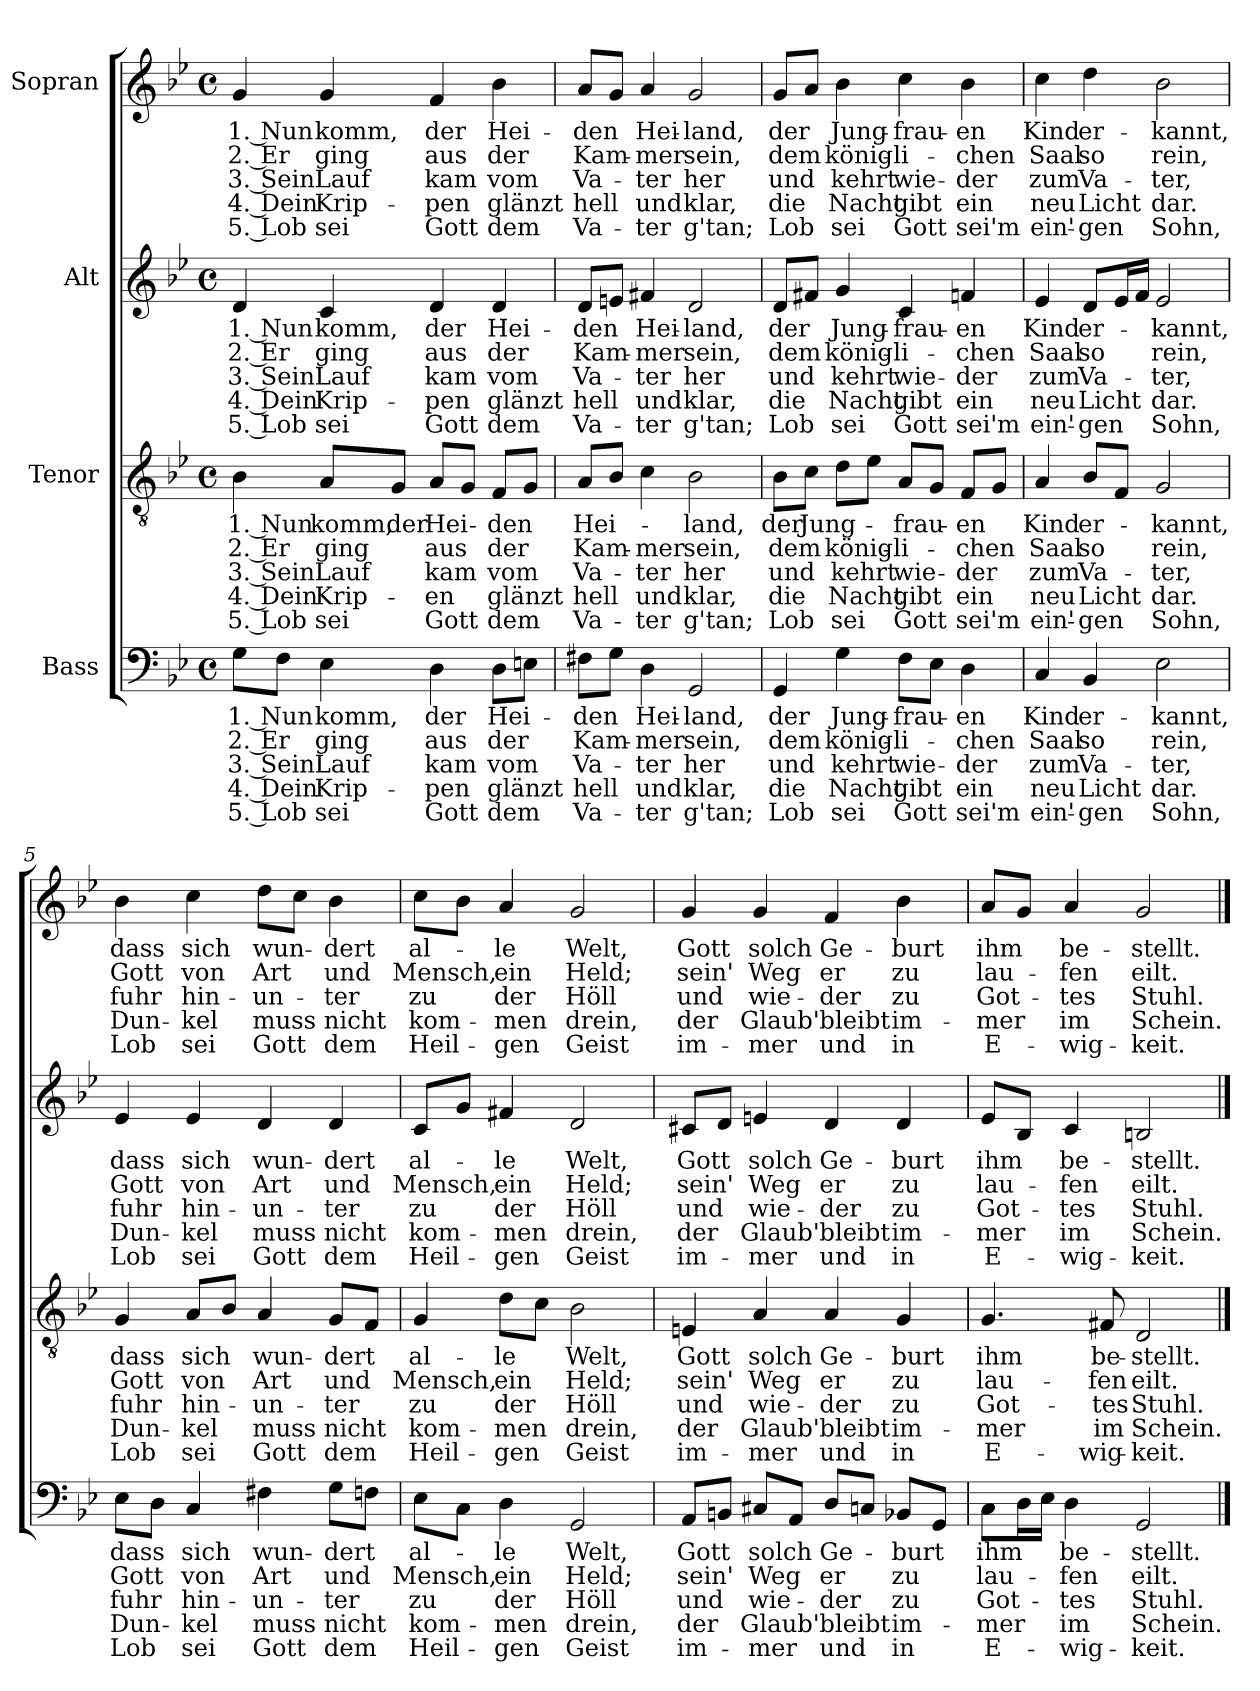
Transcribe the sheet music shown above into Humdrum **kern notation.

**kern	**text	**text	**text	**text	**text	**kern	**text	**text	**text	**text	**text	**kern	**text	**text	**text	**text	**text	**kern	**text	**text	**text	**text	**text
*part4	*part4	*part4	*part4	*part4	*part4	*part3	*part3	*part3	*part3	*part3	*part3	*part2	*part2	*part2	*part2	*part2	*part2	*part1	*part1	*part1	*part1	*part1	*part1
*staff4	*staff4	*staff4	*staff4	*staff4	*staff4	*staff3	*staff3	*staff3	*staff3	*staff3	*staff3	*staff2	*staff2	*staff2	*staff2	*staff2	*staff2	*staff1	*staff1	*staff1	*staff1	*staff1	*staff1
*I"Bass	*	*	*	*	*	*I"Tenor	*	*	*	*	*	*I"Alt	*	*	*	*	*	*I"Sopran	*	*	*	*	*
*clefF4	*	*	*	*	*	*clefGv2	*	*	*	*	*	*clefG2	*	*	*	*	*	*clefG2	*	*	*	*	*
*k[b-e-]	*	*	*	*	*	*k[b-e-]	*	*	*	*	*	*k[b-e-]	*	*	*	*	*	*k[b-e-]	*	*	*	*	*
*B-:	*	*	*	*	*	*B-:	*	*	*	*	*	*B-:	*	*	*	*	*	*B-:	*	*	*	*	*
*M4/4	*	*	*	*	*	*M4/4	*	*	*	*	*	*M4/4	*	*	*	*	*	*M4/4	*	*	*	*	*
*met(c)	*	*	*	*	*	*met(c)	*	*	*	*	*	*met(c)	*	*	*	*	*	*met(c)	*	*	*	*	*
*MM120	*	*	*	*	*	*MM120	*	*	*	*	*	*MM120	*	*	*	*	*	*MM120	*	*	*	*	*
=1	=1	=1	=1	=1	=1	=1	=1	=1	=1	=1	=1	=1	=1	=1	=1	=1	=1	=1	=1	=1	=1	=1	=1
!	!LO:LY:b	!LO:LY:b	!LO:LY:b	!LO:LY:b	!LO:LY:b	!	!LO:LY:b	!LO:LY:b	!LO:LY:b	!LO:LY:b	!LO:LY:b	!	!LO:LY:b	!LO:LY:b	!LO:LY:b	!LO:LY:b	!LO:LY:b	!	!LO:LY:b	!LO:LY:b	!LO:LY:b	!LO:LY:b	!LO:LY:b
8G\L	1. Nun	2. Er	3. Sein	4. Dein	5. Lob	4B-\	1. Nun	2. Er	3. Sein	4. Dein	5. Lob	4d/	1. Nun	2. Er	3. Sein	4. Dein	5. Lob	4g/	1. Nun	2. Er	3. Sein	4. Dein	5. Lob
8F\J	.	.	.	.	.	.	.	.	.	.	.	.	.	.	.	.	.	.	.	.	.	.	.
!	!LO:LY:b	!LO:LY:b	!LO:LY:b	!LO:LY:b	!LO:LY:b	!	!LO:LY:b	!LO:LY:b	!LO:LY:b	!LO:LY:b	!LO:LY:b	!	!LO:LY:b	!LO:LY:b	!LO:LY:b	!LO:LY:b	!LO:LY:b	!	!LO:LY:b	!LO:LY:b	!LO:LY:b	!LO:LY:b	!LO:LY:b
4E-\	komm,	ging	Lauf	Krip-	sei	8A/L	komm,	ging	Lauf	Krip-	sei	4c/	komm,	ging	Lauf	Krip-	sei	4g/	komm,	ging	Lauf	Krip-	sei
!	!	!	!	!	!	!	!LO:LY:b	!	!	!	!	!	!	!	!	!	!	!	!	!	!	!	!
.	.	.	.	.	.	8G/J	der	.	.	.	.	.	.	.	.	.	.	.	.	.	.	.	.
!	!LO:LY:b	!LO:LY:b	!LO:LY:b	!LO:LY:b	!LO:LY:b	!	!LO:LY:b	!LO:LY:b	!LO:LY:b	!LO:LY:b	!LO:LY:b	!	!LO:LY:b	!LO:LY:b	!LO:LY:b	!LO:LY:b	!LO:LY:b	!	!LO:LY:b	!LO:LY:b	!LO:LY:b	!LO:LY:b	!LO:LY:b
4D\	der	aus	kam	-pen	Gott	8A/L	Hei-	aus	kam	-en	Gott	4d/	der	aus	kam	-pen	Gott	4f/	der	aus	kam	-pen	Gott
.	.	.	.	.	.	8G/J	.	.	.	.	.	.	.	.	.	.	.	.	.	.	.	.	.
!	!LO:LY:b	!LO:LY:b	!LO:LY:b	!LO:LY:b	!LO:LY:b	!	!LO:LY:b	!LO:LY:b	!LO:LY:b	!LO:LY:b	!LO:LY:b	!	!LO:LY:b	!LO:LY:b	!LO:LY:b	!LO:LY:b	!LO:LY:b	!	!LO:LY:b	!LO:LY:b	!LO:LY:b	!LO:LY:b	!LO:LY:b
8D\L	Hei-	der	vom	glänzt	dem	8F/L	-den	der	vom	glänzt	dem	4d/	Hei-	der	vom	glänzt	dem	4b-\	Hei-	der	vom	glänzt	dem
8En\J	.	.	.	.	.	8G/J	.	.	.	.	.	.	.	.	.	.	.	.	.	.	.	.	.
=2	=2	=2	=2	=2	=2	=2	=2	=2	=2	=2	=2	=2	=2	=2	=2	=2	=2	=2	=2	=2	=2	=2	=2
!	!LO:LY:b	!LO:LY:b	!LO:LY:b	!LO:LY:b	!LO:LY:b	!	!LO:LY:b	!LO:LY:b	!LO:LY:b	!LO:LY:b	!LO:LY:b	!	!LO:LY:b	!LO:LY:b	!LO:LY:b	!LO:LY:b	!LO:LY:b	!	!LO:LY:b	!LO:LY:b	!LO:LY:b	!LO:LY:b	!LO:LY:b
8F#X\L	-den	Kam-	Va-	hell	Va-	8A/L	Hei-	Kam-	Va-	hell	Va-	8d/L	-den	Kam-	Va-	hell	Va-	8a/L	-den	Kam-	Va-	hell	Va-
8G\J	.	.	.	.	.	8B-/J	.	.	.	.	.	8en/J	.	.	.	.	.	8g/J	.	.	.	.	.
!	!LO:LY:b	!LO:LY:b	!LO:LY:b	!LO:LY:b	!LO:LY:b	!	!	!LO:LY:b	!LO:LY:b	!LO:LY:b	!LO:LY:b	!	!LO:LY:b	!LO:LY:b	!LO:LY:b	!LO:LY:b	!LO:LY:b	!	!LO:LY:b	!LO:LY:b	!LO:LY:b	!LO:LY:b	!LO:LY:b
4D\	Hei-	-mer	-ter	und	-ter	4c\	.	-mer	-ter	und	-ter	4f#X/	Hei-	-mer	-ter	und	-ter	4a/	Hei-	-mer	-ter	und	-ter
!	!LO:LY:b	!LO:LY:b	!LO:LY:b	!LO:LY:b	!LO:LY:b	!	!LO:LY:b	!LO:LY:b	!LO:LY:b	!LO:LY:b	!LO:LY:b	!	!LO:LY:b	!LO:LY:b	!LO:LY:b	!LO:LY:b	!LO:LY:b	!	!LO:LY:b	!LO:LY:b	!LO:LY:b	!LO:LY:b	!LO:LY:b
2GG/	-land,	sein,	her	klar,	g'tan;	2B-\	-land,	sein,	her	klar,	g'tan;	2d/	-land,	sein,	her	klar,	g'tan;	2g/	-land,	sein,	her	klar,	g'tan;
!!LO:PB:g=z
=3	=3	=3	=3	=3	=3	=3	=3	=3	=3	=3	=3	=3	=3	=3	=3	=3	=3	=3	=3	=3	=3	=3	=3
!	!LO:LY:b	!LO:LY:b	!LO:LY:b	!LO:LY:b	!LO:LY:b	!	!LO:LY:b	!LO:LY:b	!LO:LY:b	!LO:LY:b	!LO:LY:b	!	!LO:LY:b	!LO:LY:b	!LO:LY:b	!LO:LY:b	!LO:LY:b	!	!LO:LY:b	!LO:LY:b	!LO:LY:b	!LO:LY:b	!LO:LY:b
4GG/	der	dem	und	die	Lob	8B-\L	der	dem	und	die	Lob	8d/L	der	dem	und	die	Lob	8g/L	der	dem	und	die	Lob
!	!	!	!	!	!	!	!LO:LY:b	!	!	!	!	!	!	!	!	!	!	!	!	!	!	!	!
.	.	.	.	.	.	8c\J	Jung-	.	.	.	.	8f#X/J	.	.	.	.	.	8a/J	.	.	.	.	.
!	!LO:LY:b	!LO:LY:b	!LO:LY:b	!LO:LY:b	!LO:LY:b	!	!	!LO:LY:b	!LO:LY:b	!LO:LY:b	!LO:LY:b	!	!LO:LY:b	!LO:LY:b	!LO:LY:b	!LO:LY:b	!LO:LY:b	!	!LO:LY:b	!LO:LY:b	!LO:LY:b	!LO:LY:b	!LO:LY:b
4G\	Jung-	könig-	kehrt	Nacht	sei	8d\L	.	könig-	kehrt	Nacht	sei	4g/	Jung-	könig-	kehrt	Nacht	sei	4b-\	Jung-	könig-	kehrt	Nacht	sei
.	.	.	.	.	.	8e-\J	.	.	.	.	.	.	.	.	.	.	.	.	.	.	.	.	.
!	!LO:LY:b	!LO:LY:b	!LO:LY:b	!LO:LY:b	!LO:LY:b	!	!LO:LY:b	!LO:LY:b	!LO:LY:b	!LO:LY:b	!LO:LY:b	!	!LO:LY:b	!LO:LY:b	!LO:LY:b	!LO:LY:b	!LO:LY:b	!	!LO:LY:b	!LO:LY:b	!LO:LY:b	!LO:LY:b	!LO:LY:b
8F\L	-frau-	-li-	wie-	gibt	Gott	8A/L	-frau-	-li-	wie-	gibt	Gott	4c/	-frau-	-li-	wie-	gibt	Gott	4cc\	-frau-	-li-	wie-	gibt	Gott
8E-\J	.	.	.	.	.	8G/J	.	.	.	.	.	.	.	.	.	.	.	.	.	.	.	.	.
!	!LO:LY:b	!LO:LY:b	!LO:LY:b	!LO:LY:b	!LO:LY:b	!	!LO:LY:b	!LO:LY:b	!LO:LY:b	!LO:LY:b	!LO:LY:b	!	!LO:LY:b	!LO:LY:b	!LO:LY:b	!LO:LY:b	!LO:LY:b	!	!LO:LY:b	!LO:LY:b	!LO:LY:b	!LO:LY:b	!LO:LY:b
4D\	-en	-chen	-der	ein	sei'm	8F/L	-en	-chen	-der	ein	sei'm	4fn/	-en	-chen	-der	ein	sei'm	4b-\	-en	-chen	-der	ein	sei'm
.	.	.	.	.	.	8G/J	.	.	.	.	.	.	.	.	.	.	.	.	.	.	.	.	.
!!LO:PB:g=z
=4	=4	=4	=4	=4	=4	=4	=4	=4	=4	=4	=4	=4	=4	=4	=4	=4	=4	=4	=4	=4	=4	=4	=4
!	!LO:LY:b	!LO:LY:b	!LO:LY:b	!LO:LY:b	!LO:LY:b	!	!LO:LY:b	!LO:LY:b	!LO:LY:b	!LO:LY:b	!LO:LY:b	!	!LO:LY:b	!LO:LY:b	!LO:LY:b	!LO:LY:b	!LO:LY:b	!	!LO:LY:b	!LO:LY:b	!LO:LY:b	!LO:LY:b	!LO:LY:b
4C/	Kind	Saal	zum	neu	ein'-	4A/	Kind	Saal	zum	neu	ein'-	4e-/	Kind	Saal	zum	neu	ein'-	4cc\	Kind	Saal	zum	neu	ein'-
!	!LO:LY:b	!LO:LY:b	!LO:LY:b	!LO:LY:b	!LO:LY:b	!	!LO:LY:b	!LO:LY:b	!LO:LY:b	!LO:LY:b	!LO:LY:b	!	!LO:LY:b	!LO:LY:b	!LO:LY:b	!LO:LY:b	!LO:LY:b	!	!LO:LY:b	!LO:LY:b	!LO:LY:b	!LO:LY:b	!LO:LY:b
4BB-/	er-	so	Va-	Licht	-gen	8B-/L	er-	so	Va-	Licht	-gen	8d/L	er-	so	Va-	Licht	-gen	4dd\	er-	so	Va-	Licht	-gen
.	.	.	.	.	.	8F/J	.	.	.	.	.	16e-/L	.	.	.	.	.	.	.	.	.	.	.
.	.	.	.	.	.	.	.	.	.	.	.	16f/JJ	.	.	.	.	.	.	.	.	.	.	.
!	!LO:LY:b	!LO:LY:b	!LO:LY:b	!LO:LY:b	!LO:LY:b	!	!LO:LY:b	!LO:LY:b	!LO:LY:b	!LO:LY:b	!LO:LY:b	!	!LO:LY:b	!LO:LY:b	!LO:LY:b	!LO:LY:b	!LO:LY:b	!	!LO:LY:b	!LO:LY:b	!LO:LY:b	!LO:LY:b	!LO:LY:b
2E-\	-kannt,	rein,	-ter,	dar.	Sohn,	2G/	-kannt,	rein,	-ter,	dar.	Sohn,	2e-/	-kannt,	rein,	-ter,	dar.	Sohn,	2b-\	-kannt,	rein,	-ter,	dar.	Sohn,
=5	=5	=5	=5	=5	=5	=5	=5	=5	=5	=5	=5	=5	=5	=5	=5	=5	=5	=5	=5	=5	=5	=5	=5
!	!LO:LY:b	!LO:LY:b	!LO:LY:b	!LO:LY:b	!LO:LY:b	!	!LO:LY:b	!LO:LY:b	!LO:LY:b	!LO:LY:b	!LO:LY:b	!	!LO:LY:b	!LO:LY:b	!LO:LY:b	!LO:LY:b	!LO:LY:b	!	!LO:LY:b	!LO:LY:b	!LO:LY:b	!LO:LY:b	!LO:LY:b
8E-\L	dass	Gott	fuhr	Dun-	Lob	4G/	dass	Gott	fuhr	Dun-	Lob	4e-/	dass	Gott	fuhr	Dun-	Lob	4b-\	dass	Gott	fuhr	Dun-	Lob
8D\J	.	.	.	.	.	.	.	.	.	.	.	.	.	.	.	.	.	.	.	.	.	.	.
!	!LO:LY:b	!LO:LY:b	!LO:LY:b	!LO:LY:b	!LO:LY:b	!	!LO:LY:b	!LO:LY:b	!LO:LY:b	!LO:LY:b	!LO:LY:b	!	!LO:LY:b	!LO:LY:b	!LO:LY:b	!LO:LY:b	!LO:LY:b	!	!LO:LY:b	!LO:LY:b	!LO:LY:b	!LO:LY:b	!LO:LY:b
4C/	sich	von	hin-	-kel	sei	8A/L	sich	von	hin-	-kel	sei	4e-/	sich	von	hin-	-kel	sei	4cc\	sich	von	hin-	-kel	sei
.	.	.	.	.	.	8B-/J	.	.	.	.	.	.	.	.	.	.	.	.	.	.	.	.	.
!	!LO:LY:b	!LO:LY:b	!LO:LY:b	!LO:LY:b	!LO:LY:b	!	!LO:LY:b	!LO:LY:b	!LO:LY:b	!LO:LY:b	!LO:LY:b	!	!LO:LY:b	!LO:LY:b	!LO:LY:b	!LO:LY:b	!LO:LY:b	!	!LO:LY:b	!LO:LY:b	!LO:LY:b	!LO:LY:b	!LO:LY:b
4F#X\	wun-	Art	-un-	muss	Gott	4A/	wun-	Art	-un-	muss	Gott	4d/	wun-	Art	-un-	muss	Gott	8dd\L	wun-	Art	-un-	muss	Gott
.	.	.	.	.	.	.	.	.	.	.	.	.	.	.	.	.	.	8cc\J	.	.	.	.	.
!	!LO:LY:b	!LO:LY:b	!LO:LY:b	!LO:LY:b	!LO:LY:b	!	!LO:LY:b	!LO:LY:b	!LO:LY:b	!LO:LY:b	!LO:LY:b	!	!LO:LY:b	!LO:LY:b	!LO:LY:b	!LO:LY:b	!LO:LY:b	!	!LO:LY:b	!LO:LY:b	!LO:LY:b	!LO:LY:b	!LO:LY:b
8G\L	-dert	und	-ter	nicht	dem	8G/L	-dert	und	-ter	nicht	dem	4d/	-dert	und	-ter	nicht	dem	4b-\	-dert	und	-ter	nicht	dem
8Fn\J	.	.	.	.	.	8F/J	.	.	.	.	.	.	.	.	.	.	.	.	.	.	.	.	.
=6	=6	=6	=6	=6	=6	=6	=6	=6	=6	=6	=6	=6	=6	=6	=6	=6	=6	=6	=6	=6	=6	=6	=6
!	!LO:LY:b	!LO:LY:b	!LO:LY:b	!LO:LY:b	!LO:LY:b	!	!LO:LY:b	!LO:LY:b	!LO:LY:b	!LO:LY:b	!LO:LY:b	!	!LO:LY:b	!LO:LY:b	!LO:LY:b	!LO:LY:b	!LO:LY:b	!	!LO:LY:b	!LO:LY:b	!LO:LY:b	!LO:LY:b	!LO:LY:b
8E-\L	al-	Mensch,	zu	kom-	Heil-	4G/	al-	Mensch,	zu	kom-	Heil-	8c/L	al-	Mensch,	zu	kom-	Heil-	8cc\L	al-	Mensch,	zu	kom-	Heil-
8C\J	.	.	.	.	.	.	.	.	.	.	.	8g/J	.	.	.	.	.	8b-\J	.	.	.	.	.
!	!LO:LY:b	!LO:LY:b	!LO:LY:b	!LO:LY:b	!LO:LY:b	!	!LO:LY:b	!LO:LY:b	!LO:LY:b	!LO:LY:b	!LO:LY:b	!	!LO:LY:b	!LO:LY:b	!LO:LY:b	!LO:LY:b	!LO:LY:b	!	!LO:LY:b	!LO:LY:b	!LO:LY:b	!LO:LY:b	!LO:LY:b
4D\	-le	ein	der	-men	-gen	8d\L	-le	ein	der	-men	-gen	4f#X/	-le	ein	der	-men	-gen	4a/	-le	ein	der	-men	-gen
.	.	.	.	.	.	8c\J	.	.	.	.	.	.	.	.	.	.	.	.	.	.	.	.	.
!	!LO:LY:b	!LO:LY:b	!LO:LY:b	!LO:LY:b	!LO:LY:b	!	!LO:LY:b	!LO:LY:b	!LO:LY:b	!LO:LY:b	!LO:LY:b	!	!LO:LY:b	!LO:LY:b	!LO:LY:b	!LO:LY:b	!LO:LY:b	!	!LO:LY:b	!LO:LY:b	!LO:LY:b	!LO:LY:b	!LO:LY:b
2GG/	Welt,	Held;	Höll	drein,	Geist	2B-\	Welt,	Held;	Höll	drein,	Geist	2d/	Welt,	Held;	Höll	drein,	Geist	2g/	Welt,	Held;	Höll	drein,	Geist
!!LO:PB:g=z
=7	=7	=7	=7	=7	=7	=7	=7	=7	=7	=7	=7	=7	=7	=7	=7	=7	=7	=7	=7	=7	=7	=7	=7
!	!LO:LY:b	!LO:LY:b	!LO:LY:b	!LO:LY:b	!LO:LY:b	!	!LO:LY:b	!LO:LY:b	!LO:LY:b	!LO:LY:b	!LO:LY:b	!	!LO:LY:b	!LO:LY:b	!LO:LY:b	!LO:LY:b	!LO:LY:b	!	!LO:LY:b	!LO:LY:b	!LO:LY:b	!LO:LY:b	!LO:LY:b
8AA/L	Gott	sein'	und	der	im-	4En/	Gott	sein'	und	der	im-	8c#X/L	Gott	sein'	und	der	im-	4g/	Gott	sein'	und	der	im-
8BBn/J	.	.	.	.	.	.	.	.	.	.	.	8d/J	.	.	.	.	.	.	.	.	.	.	.
!	!LO:LY:b	!LO:LY:b	!LO:LY:b	!LO:LY:b	!LO:LY:b	!	!LO:LY:b	!LO:LY:b	!LO:LY:b	!LO:LY:b	!LO:LY:b	!	!LO:LY:b	!LO:LY:b	!LO:LY:b	!LO:LY:b	!LO:LY:b	!	!LO:LY:b	!LO:LY:b	!LO:LY:b	!LO:LY:b	!LO:LY:b
8C#X/L	solch	Weg	wie-	Glaub'	-mer	4A/	solch	Weg	wie-	Glaub'	-mer	4en/	solch	Weg	wie-	Glaub'	-mer	4g/	solch	Weg	wie-	Glaub'	-mer
8AA/J	.	.	.	.	.	.	.	.	.	.	.	.	.	.	.	.	.	.	.	.	.	.	.
!	!LO:LY:b	!LO:LY:b	!LO:LY:b	!LO:LY:b	!LO:LY:b	!	!LO:LY:b	!LO:LY:b	!LO:LY:b	!LO:LY:b	!LO:LY:b	!	!LO:LY:b	!LO:LY:b	!LO:LY:b	!LO:LY:b	!LO:LY:b	!	!LO:LY:b	!LO:LY:b	!LO:LY:b	!LO:LY:b	!LO:LY:b
8D/L	Ge-	er	-der	bleibt	und	4A/	Ge-	er	-der	bleibt	und	4d/	Ge-	er	-der	bleibt	und	4f/	Ge-	er	-der	bleibt	und
8Cn/J	.	.	.	.	.	.	.	.	.	.	.	.	.	.	.	.	.	.	.	.	.	.	.
!	!LO:LY:b	!LO:LY:b	!LO:LY:b	!LO:LY:b	!LO:LY:b	!	!LO:LY:b	!LO:LY:b	!LO:LY:b	!LO:LY:b	!LO:LY:b	!	!LO:LY:b	!LO:LY:b	!LO:LY:b	!LO:LY:b	!LO:LY:b	!	!LO:LY:b	!LO:LY:b	!LO:LY:b	!LO:LY:b	!LO:LY:b
8BB-X/L	-burt	zu	zu	im-	in	4G/	-burt	zu	zu	im-	in	4d/	-burt	zu	zu	im-	in	4b-\	-burt	zu	zu	im-	in
8GG/J	.	.	.	.	.	.	.	.	.	.	.	.	.	.	.	.	.	.	.	.	.	.	.
=8	=8	=8	=8	=8	=8	=8	=8	=8	=8	=8	=8	=8	=8	=8	=8	=8	=8	=8	=8	=8	=8	=8	=8
!	!LO:LY:b	!LO:LY:b	!LO:LY:b	!LO:LY:b	!LO:LY:b	!	!LO:LY:b	!LO:LY:b	!LO:LY:b	!LO:LY:b	!LO:LY:b	!	!LO:LY:b	!LO:LY:b	!LO:LY:b	!LO:LY:b	!LO:LY:b	!	!LO:LY:b	!LO:LY:b	!LO:LY:b	!LO:LY:b	!LO:LY:b
8C\L	ihm	lau-	Got-	-mer	E-	4.G/	ihm	lau-	Got-	-mer	E-	8e-/L	ihm	lau-	Got-	-mer	E-	8a/L	ihm	lau-	Got-	-mer	E-
16D\L	.	.	.	.	.	.	.	.	.	.	.	8B-/J	.	.	.	.	.	8g/J	.	.	.	.	.
16E-\JJ	.	.	.	.	.	.	.	.	.	.	.	.	.	.	.	.	.	.	.	.	.	.	.
!	!LO:LY:b	!LO:LY:b	!LO:LY:b	!LO:LY:b	!LO:LY:b	!	!	!	!	!	!	!	!LO:LY:b	!LO:LY:b	!LO:LY:b	!LO:LY:b	!LO:LY:b	!	!LO:LY:b	!LO:LY:b	!LO:LY:b	!LO:LY:b	!LO:LY:b
4D\	be-	-fen	-tes	im	-wig-	.	.	.	.	.	.	4c/	be-	-fen	-tes	im	-wig-	4a/	be-	-fen	-tes	im	-wig-
!	!	!	!	!	!	!	!LO:LY:b	!LO:LY:b	!LO:LY:b	!LO:LY:b	!LO:LY:b	!	!	!	!	!	!	!	!	!	!	!	!
.	.	.	.	.	.	8F#X/	be-	-fen	-tes	im	-wig-	.	.	.	.	.	.	.	.	.	.	.	.
!	!LO:LY:b	!LO:LY:b	!LO:LY:b	!LO:LY:b	!LO:LY:b	!	!LO:LY:b	!LO:LY:b	!LO:LY:b	!LO:LY:b	!LO:LY:b	!	!LO:LY:b	!LO:LY:b	!LO:LY:b	!LO:LY:b	!LO:LY:b	!	!LO:LY:b	!LO:LY:b	!LO:LY:b	!LO:LY:b	!LO:LY:b
2GG/	-stellt.	eilt.	Stuhl.	Schein.	-keit.	2D/	-stellt.	eilt.	Stuhl.	Schein.	-keit.	2Bn/	-stellt.	eilt.	Stuhl.	Schein.	-keit.	2g/	-stellt.	eilt.	Stuhl.	Schein.	-keit.
==	==	==	==	==	==	==	==	==	==	==	==	==	==	==	==	==	==	==	==	==	==	==	==
*-	*-	*-	*-	*-	*-	*-	*-	*-	*-	*-	*-	*-	*-	*-	*-	*-	*-	*-	*-	*-	*-	*-	*-
